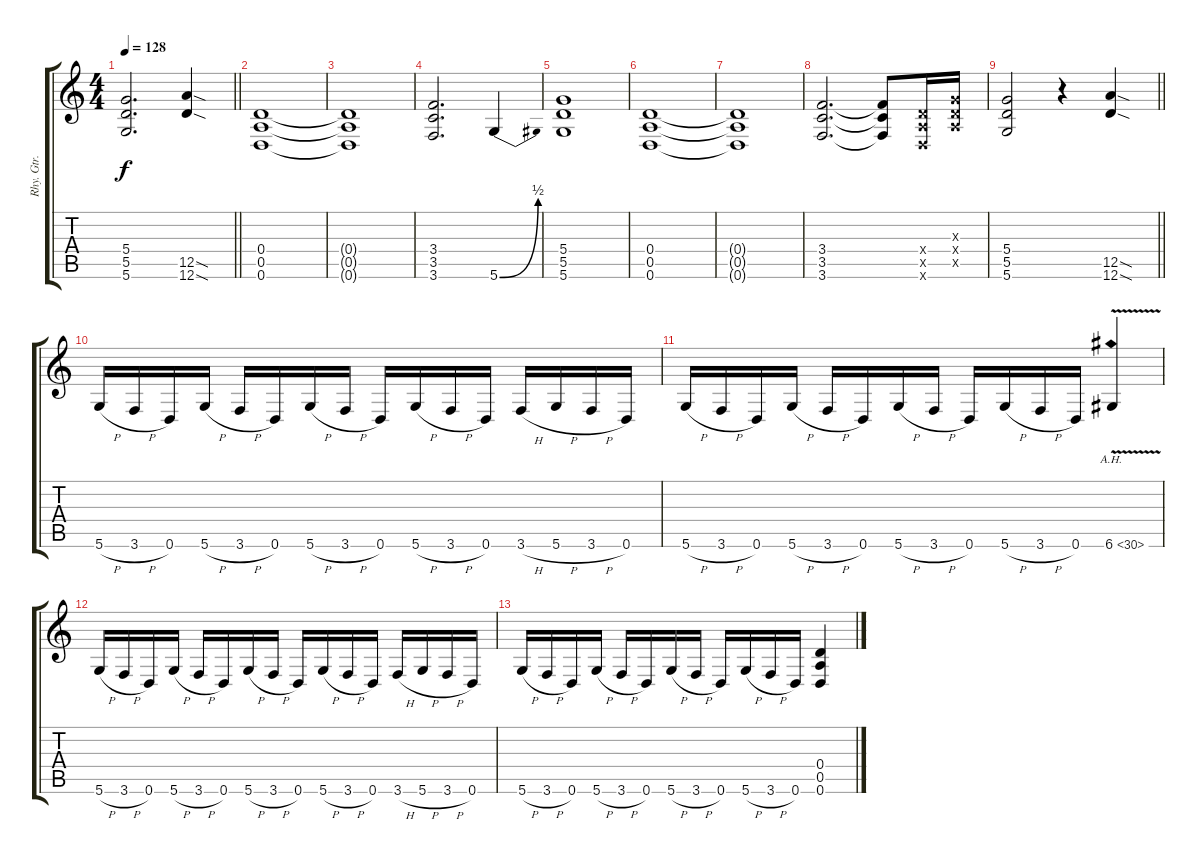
\track ("Rhy. Gtr. 2" "Rhy. Gtr. ") {instrument distortionguitar}
\staff {score tabs}
\tuning (E4 B3 G3 D3 A2 D2) {hide}
\ts (4 4)
\tempo 128
\clef g2
\barLineRight lightlight
\ks c
(5.4 5.5 5.6).2{d dy f} (12.5{sod} 12.6{sod}).4 |
\section ("" "")
(0.4 0.5 0.6).1 |
(0.4{t} 0.5{t} 0.6{t}).1 |
(3.4 3.5 3.6).2{d} 5.6{be (bend 0 0 60 2)}.4 |
(5.4 5.5 5.6).1 |
(0.4 0.5 0.6).1 |
(0.4{t} 0.5{t} 0.6{t}).1 |
(3.4 3.5 3.6).2{d} (3.4{t} 3.5{t} 3.6{t}).8 (0.4{x} 0.5{x} 0.6{x}).16 (0.3{x} 0.4{x} 0.5{x}).16 |
\barLineRight lightlight
(5.4 5.5 5.6).2 r.4 (12.5{sod} 12.6{sod}).4 |
\section ("" "")
5.6{h}.16 3.6{h}.16 0.6.16 5.6{h}.16 3.6{h}.16 0.6.16 5.6{h}.16 3.6{h}.16 0.6.16 5.6{h}.16 3.6{h}.16 0.6.16 3.6{h}.16 5.6{h}.16 3.6{h}.16 0.6.16 |
5.6{h}.16 3.6{h}.16 0.6.16 5.6{h}.16 3.6{h}.16 0.6.16 5.6{h}.16 3.6{h}.16 0.6.16 5.6{h}.16 3.6{h}.16 0.6.16 6.6{ah 24 v}.4 |
5.6{h}.16 3.6{h}.16 0.6.16 5.6{h}.16 3.6{h}.16 0.6.16 5.6{h}.16 3.6{h}.16 0.6.16 5.6{h}.16 3.6{h}.16 0.6.16 3.6{h}.16 5.6{h}.16 3.6{h}.16 0.6.16 |
5.6{h}.16 3.6{h}.16 0.6.16 5.6{h}.16 3.6{h}.16 0.6.16 5.6{h}.16 3.6{h}.16 0.6.16 5.6{h}.16 3.6{h}.16 0.6.16 (0.4 0.5 0.6).4
